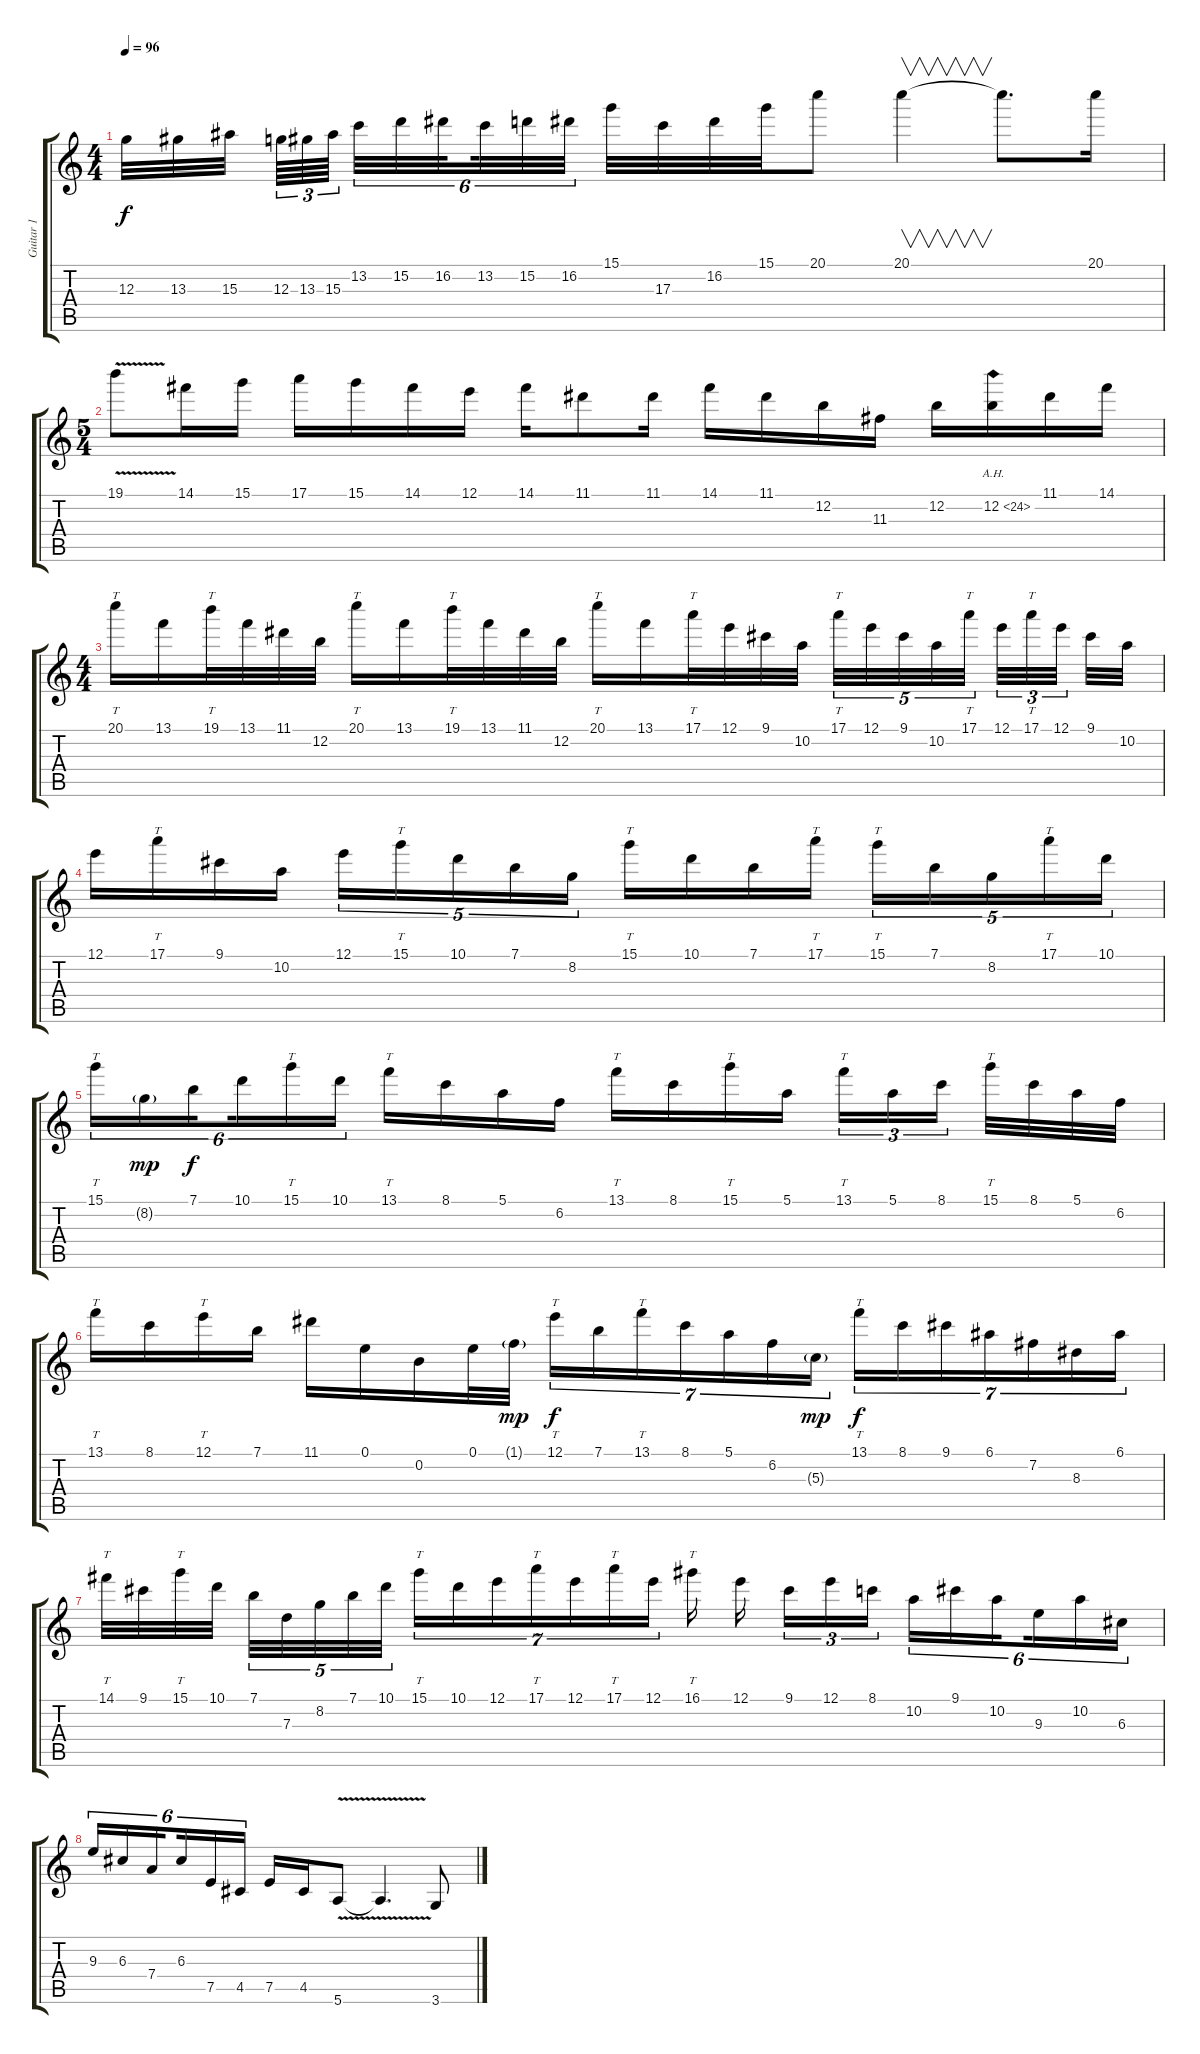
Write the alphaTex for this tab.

\track ("Guitar 1" "Guitar 1") {instrument overdrivenguitar}
\staff {score tabs}
\tuning (E4 B3 G3 D3 A2 E2) {hide}
\ts (4 4)
\tempo 96
\clef g2
\ks c
12.3.32{dy f} 13.3.32 15.3.32{beam splitsecondary} 12.3.64{tu (3 2)} 13.3.64{tu (3 2)} 15.3.64{tu (3 2) beam splitsecondary} 13.2.32{tu (6 4)} 15.2.32{tu (6 4)} 16.2.32{tu (6 4) beam splitsecondary} 13.2.32{tu (6 4)} 15.2.32{tu (6 4)} 16.2.32{tu (6 4)} 15.1.32 17.3.32 16.2.32 15.1.32 20.1.8 20.1.4{v} 20.1{t}.8{d} 20.1.16 |
\ts (5 4)
19.1{v}.8 14.1.16 15.1.16 17.1.16 15.1.16 14.1.16 12.1.16 14.1.16 11.1.8 11.1.16 14.1.16 11.1.16 12.2.16 11.3.16 12.2.16 12.2{ah 12}.16 11.1.16 14.1.16 |
\ts (4 4)
20.1.16{tt} 13.1.16 19.1.32{tt} 13.1.32 11.1.32 12.2.32 20.1.16{tt} 13.1.16 19.1.32{tt} 13.1.32 11.1.32 12.2.32 20.1.16{tt} 13.1.16 17.1.32{tt} 12.1.32 9.1.32 10.2.32 17.1.32{tt tu (5 4)} 12.1.32{tu (5 4)} 9.1.32{tu (5 4)} 10.2.32{tu (5 4)} 17.1.32{tt tu (5 4) beam splitsecondary} 12.1.32{tu (3 2)} 17.1.32{tt tu (3 2)} 12.1.32{tu (3 2) beam splitsecondary} 9.1.32 10.2.32 |
12.1.16 17.1.16{tt} 9.1.16 10.2.16 12.1.16{tu (5 4)} 15.1.16{tt tu (5 4)} 10.1.16{tu (5 4)} 7.1.16{tu (5 4)} 8.2.16{tu (5 4)} 15.1.16{tt} 10.1.16 7.1.16 17.1.16{tt} 15.1.16{tt tu (5 4)} 7.1.16{tu (5 4)} 8.2.16{tu (5 4)} 17.1.16{tt tu (5 4)} 10.1.16{tu (5 4)} |
15.1.16{tt tu (6 4)} 8.2{g}.16{tu (6 4) dy mp} 7.1.16{tu (6 4) dy f beam splitsecondary} 10.1.16{tu (6 4)} 15.1.16{tt tu (6 4)} 10.1.16{tu (6 4)} 13.1.16{tt} 8.1.16 5.1.16 6.2.16 13.1.16{tt} 8.1.16 15.1.16{tt} 5.1.16 13.1.16{tt tu (3 2)} 5.1.16{tu (3 2)} 8.1.16{tu (3 2) beam splitsecondary} 15.1.32{tt} 8.1.32 5.1.32 6.2.32 |
13.1.16{tt} 8.1.16 12.1.16{tt} 7.1.16 11.1.16 0.1.16 0.2.16 0.1.32 1.1{g}.32{dy mp} 12.1.16{tt tu (7 4) dy f} 7.1.16{tu (7 4)} 13.1.16{tt tu (7 4)} 8.1.16{tu (7 4)} 5.1.16{tu (7 4)} 6.2.16{tu (7 4)} 5.3{g}.16{tu (7 4) dy mp} 13.1.16{tt tu (7 4) dy f} 8.1.16{tu (7 4)} 9.1.16{tu (7 4)} 6.1.16{tu (7 4)} 7.2.16{tu (7 4)} 8.3.16{tu (7 4)} 6.1.16{tu (7 4)} |
14.1.32{tt} 9.1.32 15.1.32{tt} 10.1.32{beam splitsecondary} 7.1.32{tu (5 4)} 7.3.32{tu (5 4)} 8.2.32{tu (5 4)} 7.1.32{tu (5 4)} 10.1.32{tu (5 4)} 15.1.16{tt tu (7 4)} 10.1.16{tu (7 4)} 12.1.16{tu (7 4)} 17.1.16{tt tu (7 4)} 12.1.16{tu (7 4)} 17.1.16{tt tu (7 4)} 12.1.16{tu (7 4)} 16.1.16{tt} 12.1.16{beam splitsecondary} 9.1.16{tu (3 2)} 12.1.16{tu (3 2)} 8.1.16{tu (3 2)} 10.2.16{tu (6 4)} 9.1.16{tu (6 4)} 10.2.16{tu (6 4) beam splitsecondary} 9.3.16{tu (6 4)} 10.2.16{tu (6 4)} 6.3.16{tu (6 4)} |
9.3.16{tu (6 4)} 6.3.16{tu (6 4)} 7.4.16{tu (6 4) beam splitsecondary} 6.3.16{tu (6 4)} 7.5.16{tu (6 4)} 4.5.16{tu (6 4)} 7.5.16 4.5.16 5.6{v}.8 5.6{t}.4{d} 3.6.8
